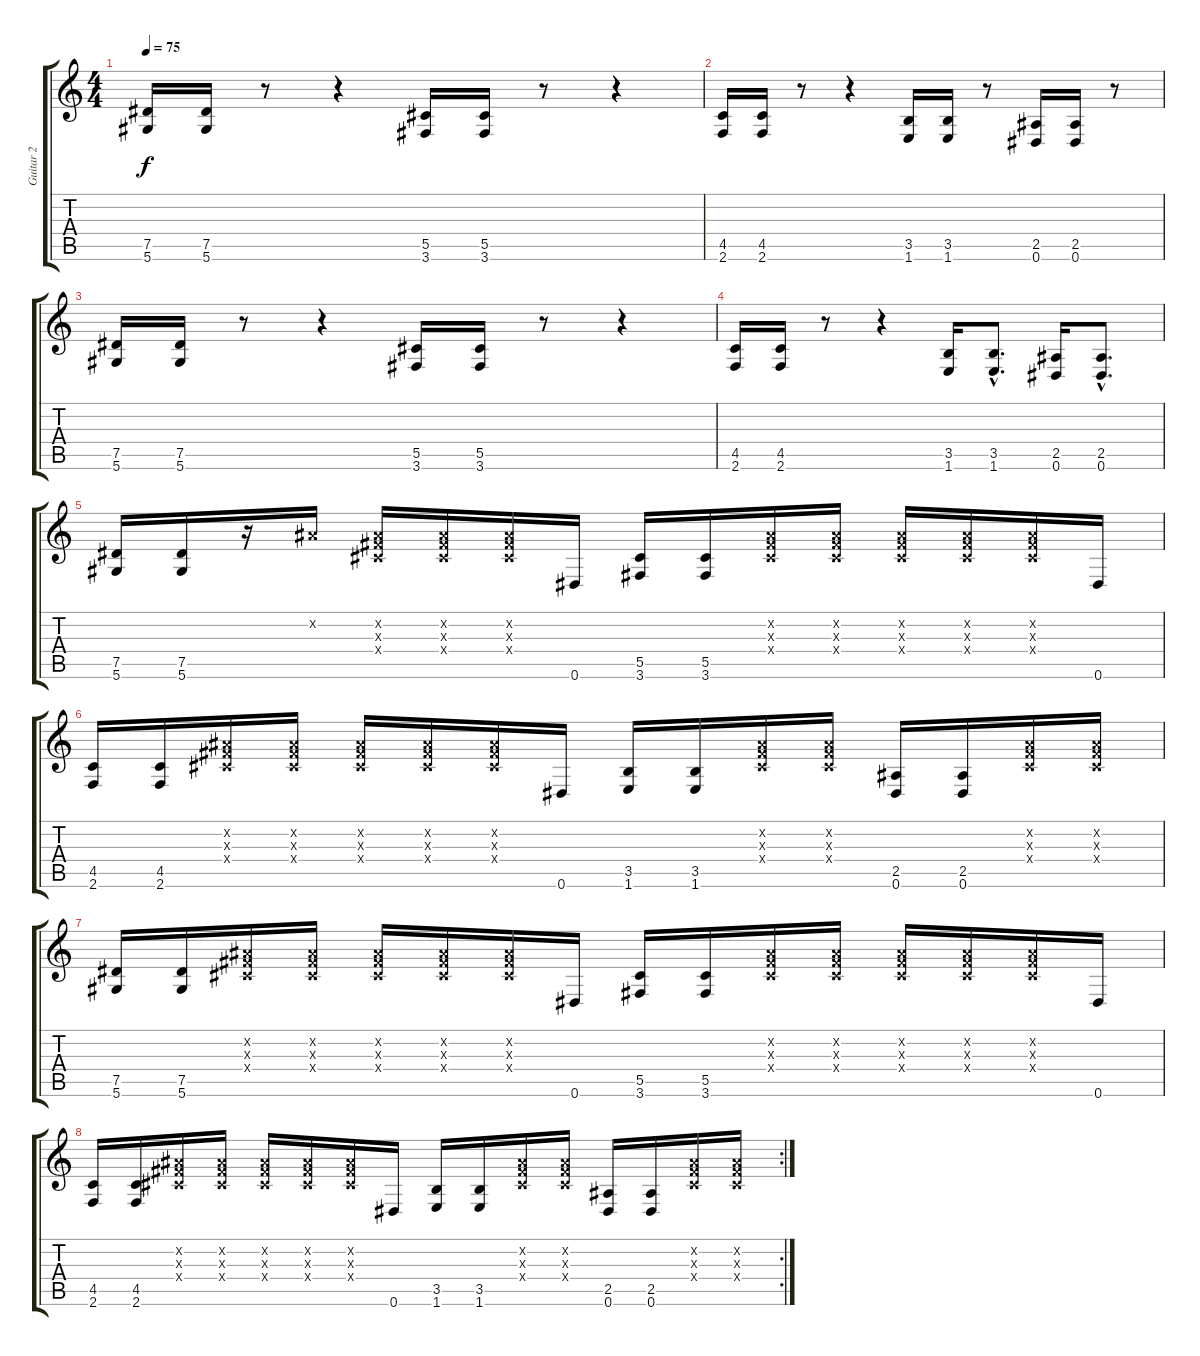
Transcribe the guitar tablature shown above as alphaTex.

\track ("Guitar 2" "Guitar 2") {instrument distortionguitar}
\staff {score tabs}
\tuning (Eb4 Bb3 Gb3 Db3 Ab2 Eb2) {hide}
\ts (4 4)
\tempo 75
\clef g2
\ks c
(7.5 5.6).16{dy f} (7.5 5.6).16 r.8 r.4 (5.5 3.6).16 (5.5 3.6).16 r.8 r.4 |
(4.5 2.6).16 (4.5 2.6).16 r.8 r.4 (3.5 1.6).16 (3.5 1.6).16 r.8 (2.5 0.6).16 (2.5 0.6).16 r.8 |
(7.5 5.6).16 (7.5 5.6).16 r.8 r.4 (5.5 3.6).16 (5.5 3.6).16 r.8 r.4 |
(4.5 2.6).16 (4.5 2.6).16 r.8 r.4 (3.5 1.6).16 (3.5{hac} 1.6{hac}).8{d} (2.5 0.6).16 (2.5{hac} 0.6{hac}).8{d} |
(7.5 5.6).16 (7.5 5.6).16 r.16 0.2{x}.16 (0.2{x} 0.3{x} 0.4{x}).16 (0.2{x} 0.3{x} 0.4{x}).16 (0.2{x} 0.3{x} 0.4{x}).16 0.6.16 (5.5 3.6).16 (5.5 3.6).16 (0.2{x} 0.3{x} 0.4{x}).16 (0.2{x} 0.3{x} 0.4{x}).16 (0.2{x} 0.3{x} 0.4{x}).16 (0.2{x} 0.3{x} 0.4{x}).16 (0.2{x} 0.3{x} 0.4{x}).16 0.6.16 |
(4.5 2.6).16 (4.5 2.6).16 (0.2{x} 0.3{x} 0.4{x}).16 (0.2{x} 0.3{x} 0.4{x}).16 (0.2{x} 0.3{x} 0.4{x}).16 (0.2{x} 0.3{x} 0.4{x}).16 (0.2{x} 0.3{x} 0.4{x}).16 0.6.16 (3.5 1.6).16 (3.5 1.6).16 (0.2{x} 0.3{x} 0.4{x}).16 (0.2{x} 0.3{x} 0.4{x}).16 (2.5 0.6).16 (2.5 0.6).16 (0.2{x} 0.3{x} 0.4{x}).16 (0.2{x} 0.3{x} 0.4{x}).16 |
(7.5 5.6).16 (7.5 5.6).16 (0.2{x} 0.3{x} 0.4{x}).16 (0.2{x} 0.3{x} 0.4{x}).16 (0.2{x} 0.3{x} 0.4{x}).16 (0.2{x} 0.3{x} 0.4{x}).16 (0.2{x} 0.3{x} 0.4{x}).16 0.6.16 (5.5 3.6).16 (5.5 3.6).16 (0.2{x} 0.3{x} 0.4{x}).16 (0.2{x} 0.3{x} 0.4{x}).16 (0.2{x} 0.3{x} 0.4{x}).16 (0.2{x} 0.3{x} 0.4{x}).16 (0.2{x} 0.3{x} 0.4{x}).16 0.6.16 |
\rc 2
(4.5 2.6).16 (4.5 2.6).16 (0.2{x} 0.3{x} 0.4{x}).16 (0.2{x} 0.3{x} 0.4{x}).16 (0.2{x} 0.3{x} 0.4{x}).16 (0.2{x} 0.3{x} 0.4{x}).16 (0.2{x} 0.3{x} 0.4{x}).16 0.6.16 (3.5 1.6).16 (3.5 1.6).16 (0.2{x} 0.3{x} 0.4{x}).16 (0.2{x} 0.3{x} 0.4{x}).16 (2.5 0.6).16 (2.5 0.6).16 (0.2{x} 0.3{x} 0.4{x}).16 (0.2{x} 0.3{x} 0.4{x}).16
